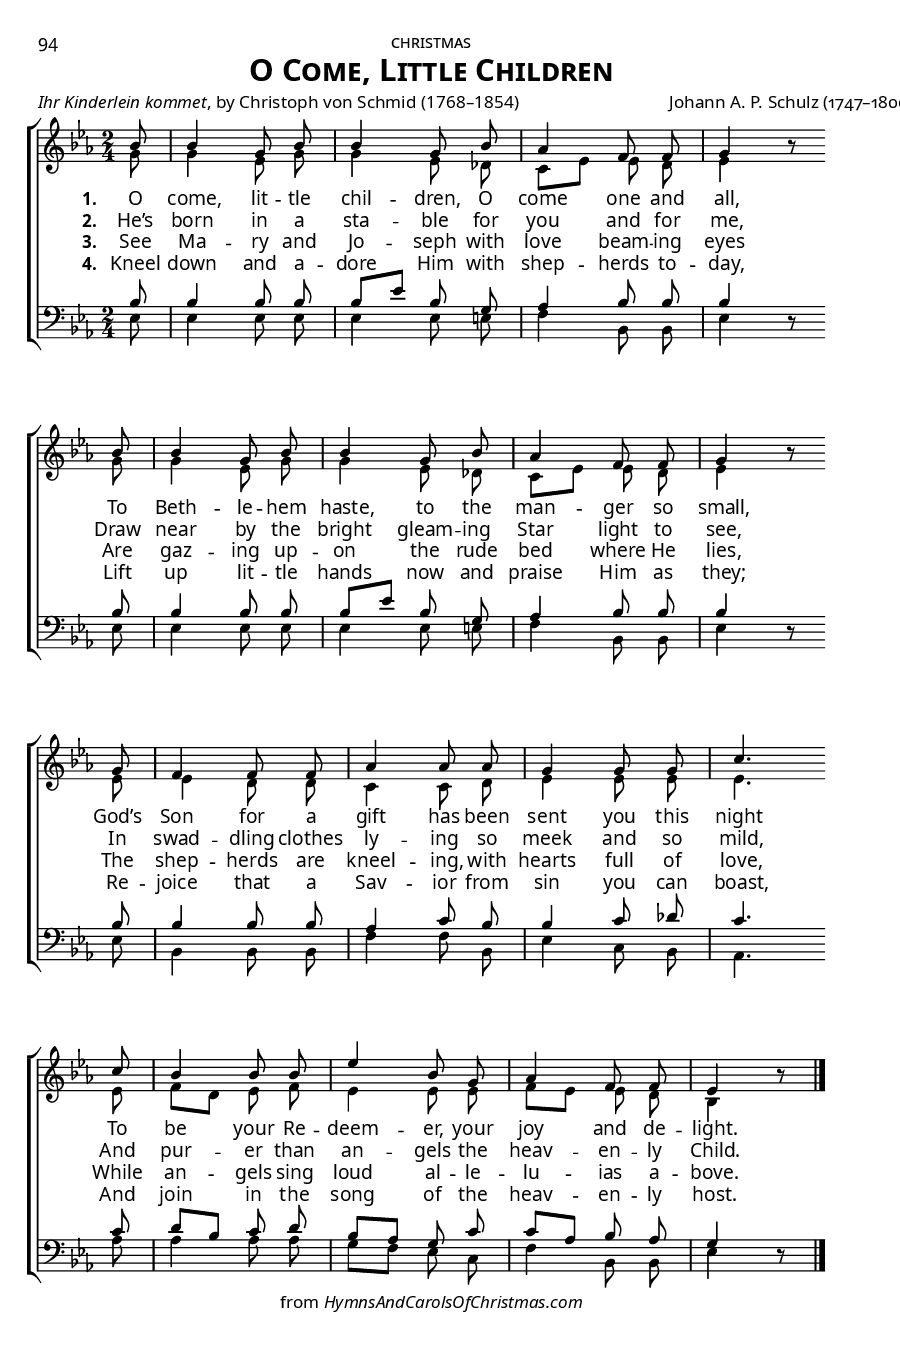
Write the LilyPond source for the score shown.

\version "2.14.2"
\include "util.ly"
\header {
  title = \markup{\override #'(font-name . "Garamond Premier Pro Semibold"){ \abs-fontsize #15 \smallCapsOldStyle"O Come, Little Children"}}
  poet = \markup\concat{\italic"Ihr Kinderlein kommet" ", by Christoph von Schmid (1768–1854)"}
  composer = \markup\oldStyleNum"Johann A. P. Schulz (1747–1800)"
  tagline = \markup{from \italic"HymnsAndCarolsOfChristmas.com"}
}
\paper {
  %print-all-headers = ##f
  paper-height = 9\in
  paper-width = 6\in
  indent = 0\in
  %system-system-spacing = #'((basic-distance . 10) (padding . 0))
  %system-system-spacing =
  %  #'((basic-distance . 0)
  %     (minimum-distance . 0)
  %     (padding . -0.35)
  %     (stretchability . 100))
  ragged-last-bottom = ##f
  ragged-bottom = ##f
  two-sided = ##t
  inner-margin = 0.5\in
  outer-margin = 0.25\in
  top-margin = 0.25\in
  bottom-margin = 0.25\in
  first-page-number = #094
  print-first-page-number = ##t
  headerLine = \markup{\override #'(font-name . "Garamond Premier Pro") \smallCapsOldStyle"christmas"}
  oddHeaderMarkup = \markup\fill-line{
     \override #'(font-name . "Garamond Premier Pro")\abs-fontsize #8.5
     \combine 
        \fill-line{"" \if \should-print-page-number
        \oldStylePageNum""
        }
        \fill-line{\headerLine}
  }
  evenHeaderMarkup = \markup {
     \override #'(font-name . "Garamond Premier Pro")\abs-fontsize #8.5
     \combine
        \if \should-print-page-number
        \oldStylePageNum""
        \fill-line{\headerLine}
  }
}
#(set-global-staff-size 15) \paper{ #(define fonts (make-pango-font-tree "GoudyOlSt BT" "Garamond Premier Pro" "Garamond Premier Pro" (/ 15 20))) }
global = {
  \key ees \major
  \time 2/4
  \autoBeamOff
  \override DynamicLineSpanner #'staff-padding = #0.0
  \override DynamicLineSpanner #'Y-extent = #'(-0.5 . 1)
}

sopMusic = \relative c'' {
  \partial 8 bes8 |
  bes4 g8 bes8\noBeam |
  bes4 g8 bes\noBeam |
  aes4 f8\noBeam f |
  g4 bes8\rest \bar""\break bes |
  
  bes4 g8 bes8\noBeam |
  bes4 g8 bes\noBeam |
  aes4 f8\noBeam f |
  g4 bes8\rest \bar""\break g |
  
  f4 f8\noBeam f |
  aes4 aes8\noBeam aes |
  g4 g8\noBeam g |
  c4. \bar""\break c8 |
  
  bes4 bes8\noBeam bes |
  ees4 bes8\noBeam g |
  aes4 f8\noBeam f |
  \partial 4. ees4 bes'8\rest \bar "|."
}
sopWords = \lyricmode {
  
}

altoMusic = \relative c'' {
  g8 |
  g4 ees8\noBeam g |
  g4 ees8\noBeam des |
  c[ ees] ees\noBeam d |
  ees4 s8 g8 |
  
  g4 ees8\noBeam g |
  g4 ees8\noBeam des |
  c[ ees] ees\noBeam d |
  ees4 s8 ees |
  
  ees4 d8\noBeam d |
  c4 c8\noBeam d |
  ees4 ees8\noBeam ees |
  ees4. ees8 |
  
  f[ d] ees\noBeam f |
  ees4 ees8\noBeam ees |
  f[ ees] ees\noBeam d |
  bes4 s8 \bar "|."
}
altoWords = \lyricmode {
  \dropLyricsIX
  \set stanza = #"1. "
  O come, lit -- tle chil -- dren, O come one and all,
  To Beth -- le -- hem haste, to the man -- ger so small,
  God’s Son for a gift has been sent you this night
  To be your Re -- deem -- er, your joy and de -- light.
}
altoWordsII = \lyricmode {
  \dropLyricsIX
%\markup\italic
  \set stanza = #"2. "
  He’s born in a sta -- ble for you and for me,
  Draw near by the bright gleam -- ing Star light to see,
  In swad -- dling clothes ly -- ing so meek and so mild,
  And pur -- er than an -- gels the heav -- en -- ly Child.
}
altoWordsIII = \lyricmode {
  \dropLyricsIX
  \set stanza = #"3. "
  See Ma -- ry and Jo -- seph with love beam -- ing eyes
  Are gaz -- ing up -- on the rude bed where He lies,
  The shep -- herds are kneel -- ing, with hearts full of love,
  While an -- gels sing loud al -- le -- lu -- ias a -- bove.
}
altoWordsIV = \lyricmode {
  \dropLyricsIX
  \set stanza = #"4. "
  Kneel down and a -- dore Him with shep -- herds to -- day,
  Lift up lit -- tle hands now and praise Him as they;
  Re -- joice that a Sav -- ior from sin you can boast,
  And join in the song of the heav -- en -- ly host.
}
altoWordsV = \lyricmode {
}
altoWordsVI = \lyricmode {
}
tenorMusic = \relative c' {
  bes8 |
  bes4 bes8\noBeam bes |
  bes[ ees] bes\noBeam g |
  aes4 bes8\noBeam bes |
  bes4 s8 bes8 |
  
  bes4 bes8\noBeam bes |
  bes[ ees] bes\noBeam g |
  aes4 bes8\noBeam bes |
  bes4 s8 bes8 |
  
  bes4 bes8\noBeam bes |
  aes4 c8\noBeam bes |
  bes4 c8\noBeam des |
  c4. c8 |
  
  d[ bes] c\noBeam d |
  bes[ aes] g\noBeam c |
  c[ aes] bes\noBeam aes |
  g4 s8 \bar "|."
}
tenorWords = \lyricmode {

}

bassMusic = \relative c {
  ees8 |
  ees4 ees8\noBeam ees |
  ees4 ees8\noBeam e |
  f4 bes,8\noBeam bes |
  ees4 d8\rest ees8 |
  
  ees4 ees8\noBeam ees |
  ees4 ees8\noBeam e |
  f4 bes,8\noBeam bes |
  ees4 d8\rest ees8 |
  
  bes4 bes8\noBeam bes |
  f'4 f8\noBeam bes, |
  ees4 c8\noBeam bes |
  aes4. aes'8 |
  
  aes4 aes8\noBeam aes |
  g[ f] ees\noBeam c |
  f4 bes,8 bes |
  ees4 d8\rest \bar "|."
}
bassWords = \lyricmode {

}

pianoRH = \relative c' {
  
}
pianoLH = \relative c' {
  
}

\score {
  <<
   \new ChoirStaff <<
%    \new Lyrics = sopranos \with { \override VerticalAxisGroup #'nonstaff-relatedstaff-spacing = #'((basic-distance . 1)) }
    \new Staff = women <<
      \new Voice = "sopranos" { \voiceOne << \global \sopMusic >> }
      \new Voice = "altos" { \voiceTwo << \global \altoMusic >> }
    >>
    \new Lyrics \with { alignAboveContext = #"women" \override VerticalAxisGroup #'nonstaff-relatedstaff-spacing = #'((basic-distance . 1))} \lyricsto "sopranos" \sopWords
    \new Lyrics = "altosVI"  \with { alignBelowContext = #"women" } \lyricsto "sopranos" \altoWordsVI
    \new Lyrics = "altosV"  \with { alignBelowContext = #"women" } \lyricsto "sopranos" \altoWordsV
    \new Lyrics = "altosIV"  \with { alignBelowContext = #"women" } \lyricsto "sopranos" \altoWordsIV
    \new Lyrics = "altosIII"  \with { alignBelowContext = #"women" } \lyricsto "sopranos" \altoWordsIII
    \new Lyrics = "altosII"  \with { alignBelowContext = #"women" } \lyricsto "sopranos" \altoWordsII
    \new Lyrics = "altos"  \with { alignBelowContext = #"women" \override VerticalAxisGroup #'nonstaff-relatedstaff-spacing = #'((padding . -0.5)) } \lyricsto "sopranos" \altoWords
   \new Staff = men <<
      \clef bass
      \new Voice = "tenors" { \voiceOne << \global \tenorMusic >> }
      \new Voice = "basses" { \voiceTwo << \global \bassMusic >> }
    >>
    \new Lyrics \with { alignAboveContext = #"men" \override VerticalAxisGroup #'nonstaff-relatedstaff-spacing = #'((basic-distance . 1)) } \lyricsto "tenors" \tenorWords
    \new Lyrics \with { alignBelowContext = #"men" \override VerticalAxisGroup #'nonstaff-relatedstaff-spacing = #'((basic-distance . 1)) } \lyricsto "basses" \bassWords
  >>
%    \new PianoStaff << \new Staff { \new Voice { \pianoRH } } \new Staff { \clef "bass" \pianoLH } >>
  >>
  \layout {
    \context {
      \Score
      %\override SpacingSpanner #'base-shortest-duration = #(ly:make-moment 1 8)
      %\override SpacingSpanner #'common-shortest-duration = #(ly:make-moment 1 4)
    }
    \context {
      % Remove all empty staves
      % \Staff \RemoveEmptyStaves \override VerticalAxisGroup #'remove-first = ##t
    }
    \context {
      \Lyrics
      \override LyricText #'X-offset = #center-on-word
    }
  }
  \midi {
    \tempo 4 = 90
    \set Staff.midiInstrument = "piccolo"
  
    \context {
      \Voice
      \remove "Dynamic_performer"
    }
  }
}
